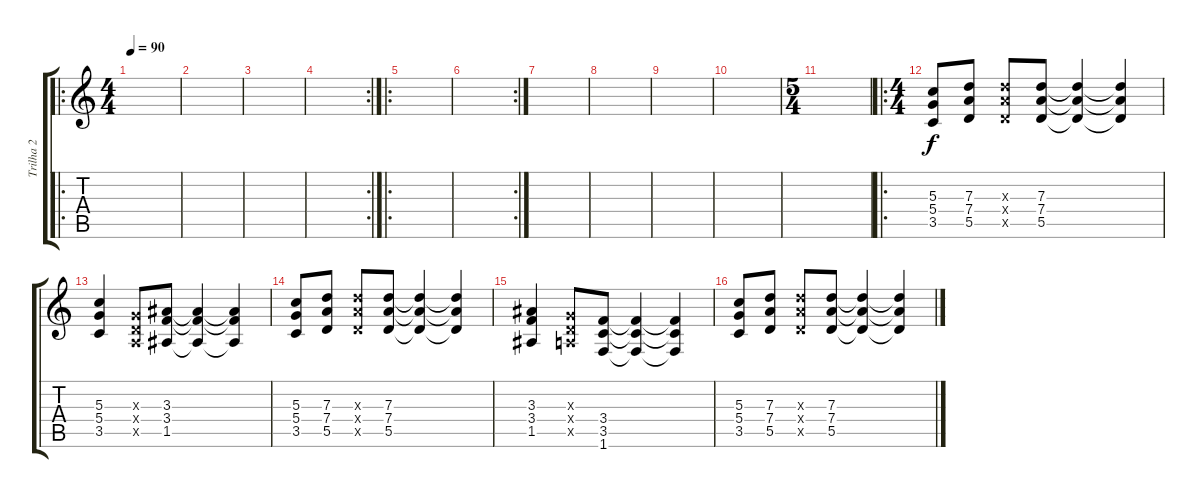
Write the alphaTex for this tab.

\track ("Trilha 2" "Trilha 2") {instrument overdrivenguitar}
\staff {score tabs}
\tuning (E4 B3 G3 D3 A2 E2) {hide}
\ro
\ts (4 4)
\tempo 90
\clef g2
\ks c
|
|
|
\rc 2
|
\ro
|
\rc 2
|
|
|
|
|
\ts (5 4)
|
\ro
\ts (4 4)
(5.3 5.4 3.5).8 (7.3 7.4 5.5).8 (7.3{x} 7.4{x} 5.5{x}).8 (7.3 7.4 5.5).8 (7.3{t} 7.4{t} 5.5{t}).4 (7.3{t} 7.4{t} 5.5{t}).4 |
(5.3 5.4 3.5).4 (0.3{x} 0.4{x} 0.5{x}).8 (3.3 3.4 1.5).8 (3.3{t} 3.4{t} 1.5{t}).4 (3.3{t} 3.4{t} 1.5{t}).4 |
(5.3 5.4 3.5).8 (7.3 7.4 5.5).8 (7.3{x} 7.4{x} 5.5{x}).8 (7.3 7.4 5.5).8 (7.3{t} 7.4{t} 5.5{t}).4 (7.3{t} 7.4{t} 5.5{t}).4 |
(3.3 3.4 1.5).4 (0.3{x} 0.4{x} 0.5{x}).8 (3.4 3.5 1.6).8 (3.4{t} 3.5{t} 1.6{t}).4 (3.4{t} 3.5{t} 1.6{t}).4 |
(5.3 5.4 3.5).8 (7.3 7.4 5.5).8 (7.3{x} 7.4{x} 5.5{x}).8 (7.3 7.4 5.5).8 (7.3{t} 7.4{t} 5.5{t}).4 (7.3{t} 7.4{t} 5.5{t}).4
